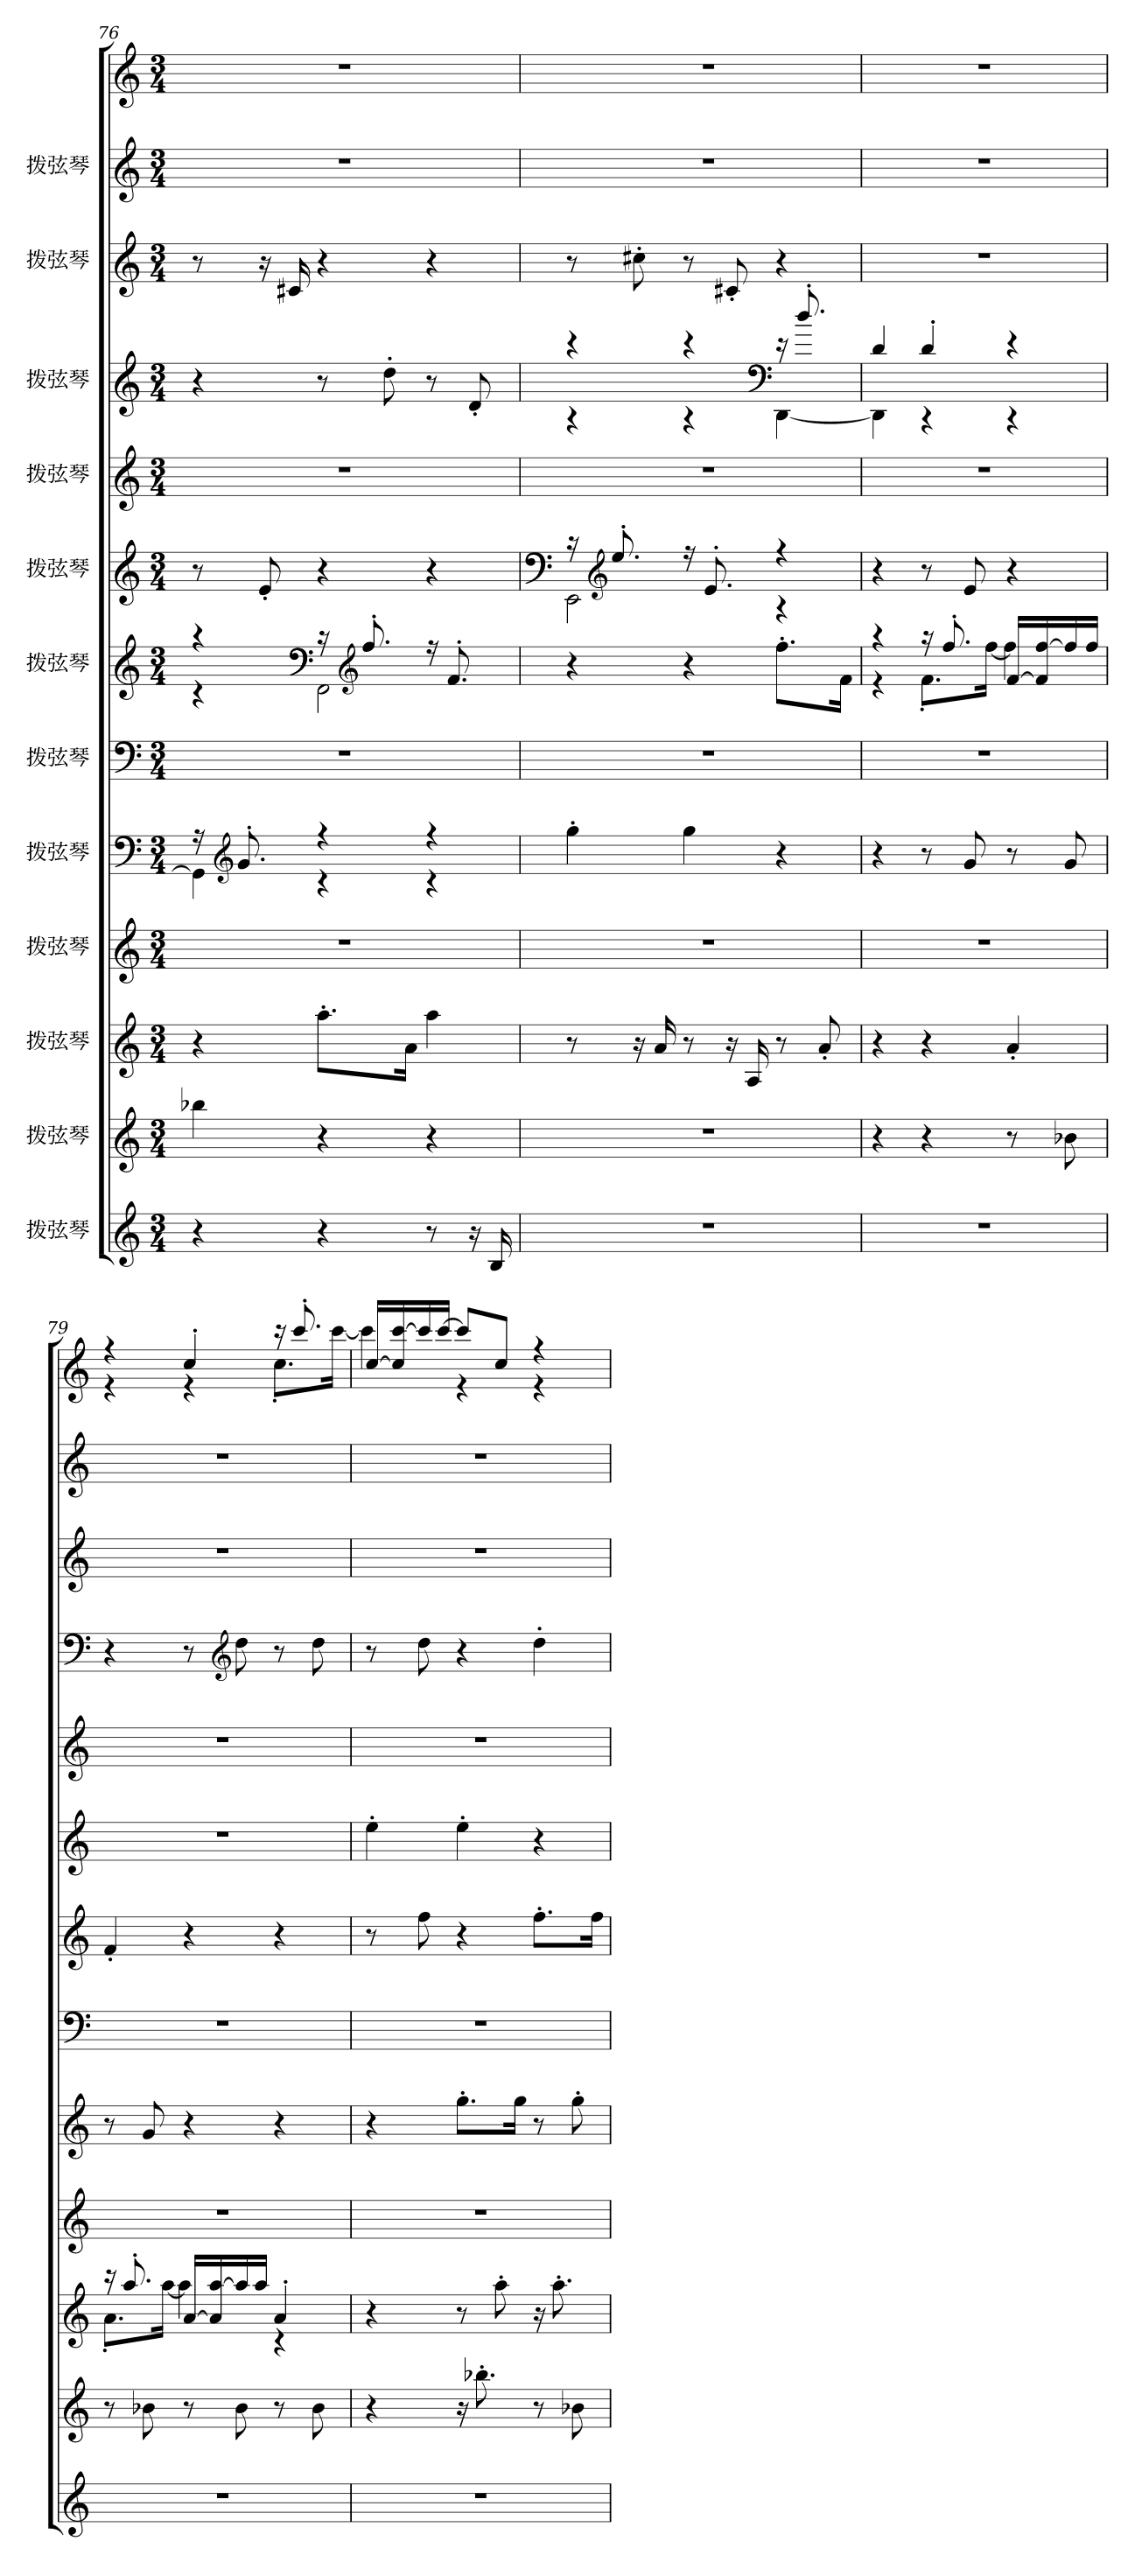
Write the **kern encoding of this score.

**kern	**kern	**kern	**kern	**kern	**kern	**kern	**kern	**kern	**kern	**kern	**kern	**kern
*part12	*part11	*part10	*part9	*part8	*part7	*part6	*part5	*part4	*part3	*part2	*part1	*part1
*staff13	*staff12	*staff11	*staff10	*staff9	*staff8	*staff7	*staff6	*staff5	*staff4	*staff3	*staff2	*staff1
*I"拨弦琴	*I"拨弦琴	*I"拨弦琴	*I"拨弦琴	*I"拨弦琴	*I"拨弦琴	*I"拨弦琴	*I"拨弦琴	*I"拨弦琴	*I"拨弦琴	*I"拨弦琴	*I"拨弦琴	*
!!LO:PB:g=z
*clefG2	*clefG2	*clefG2	*clefG2	*clefF4	*clefF4	*clefG2	*clefG2	*clefG2	*clefG2	*clefG2	*clefG2	*clefG2
*k[]	*k[]	*k[]	*k[]	*k[]	*k[]	*k[]	*k[]	*k[]	*k[]	*k[]	*k[]	*k[]
*M3/4	*M3/4	*M3/4	*M3/4	*M3/4	*M3/4	*M3/4	*M3/4	*M3/4	*M3/4	*M3/4	*M3/4	*M3/4
=76	=76	=76	=76	=76	=76	=76	=76	=76	=76	=76	=76	=76
*	*	*	*	*^	*	*^	*	*	*	*	*	*
4r	4bb-X\	4r	2.r	16r	4GG\]	2.r	4r	4r	8r	2.r	4r	8r	2.r	2.r
*	*	*	*	*clefG2	*	*	*	*	*	*	*	*	*	*
.	.	.	.	8.g'/	.	.	.	.	.	.	.	.	.	.
.	.	.	.	.	.	.	.	.	8e'/	.	.	16r	.	.
.	.	.	.	.	.	.	.	.	.	.	.	16c#X/	.	.
*	*	*	*	*	*	*	*clefF4	*	*	*	*	*	*	*
4r	4r	8.aa'\L	.	4r	4r	.	16r	2FF\	4r	.	8r	4r	.	.
*	*	*	*	*	*	*	*clefG2	*	*	*	*	*	*	*
.	.	.	.	.	.	.	8.ff'/	.	.	.	.	.	.	.
.	.	.	.	.	.	.	.	.	.	.	8dd'\	.	.	.
.	.	16a\Jk	.	.	.	.	.	.	.	.	.	.	.	.
8r	4r	4aa\	.	4r	4r	.	16r	.	4r	.	8r	4r	.	.
.	.	.	.	.	.	.	8.f'/	.	.	.	.	.	.	.
16r	.	.	.	.	.	.	.	.	.	.	8d'/	.	.	.
16B/	.	.	.	.	.	.	.	.	.	.	.	.	.	.
*	*	*	*	*v	*v	*	*v	*v	*	*	*	*	*	*
=77	=77	=77	=77	=77	=77	=77	=77	=77	=77	=77	=77	=77
*	*	*	*	*	*	*	*clefF4	*	*	*	*	*
*	*	*	*	*	*	*	*^	*	*^	*	*	*
2.r	2.r	8r	2.r	4gg'\	2.r	4r	16r	2EE\	2.r	4r	4r	8r	2.r	2.r
*	*	*	*	*	*	*	*clefG2	*	*	*	*	*	*	*
.	.	.	.	.	.	.	8.ee'/	.	.	.	.	.	.	.
.	.	16r	.	.	.	.	.	.	.	.	.	8cc#X'\	.	.
.	.	16a/	.	.	.	.	.	.	.	.	.	.	.	.
.	.	8r	.	4gg\	.	4r	16r	.	.	4r	4r	8r	.	.
.	.	.	.	.	.	.	8.e'/	.	.	.	.	.	.	.
.	.	16r	.	.	.	.	.	.	.	.	.	8c#X'/	.	.
.	.	16A/	.	.	.	.	.	.	.	.	.	.	.	.
*	*	*	*	*	*	*	*	*	*	*clefF4	*	*	*	*
.	.	8r	.	4r	.	8.ff'\L	4r	4r	.	16r	[4DD\	4r	.	.
.	.	.	.	.	.	.	.	.	.	8.dd'/	.	.	.	.
.	.	8a'/	.	.	.	.	.	.	.	.	.	.	.	.
.	.	.	.	.	.	16f\Jk	.	.	.	.	.	.	.	.
*	*	*	*	*	*	*	*v	*v	*	*	*	*	*	*
=78	=78	=78	=78	=78	=78	=78	=78	=78	=78	=78	=78	=78	=78
*	*	*	*	*	*	*^	*	*	*	*	*	*	*
2.r	4r	4r	2.r	4r	2.r	4r	4r	4r	2.r	4d/	4DD\]	2.r	2.r	2.r
.	4r	4r	.	8r	.	16r	8.f'\L	8r	.	4d'/	4r	.	.	.
.	.	.	.	.	.	8.ff'/	.	.	.	.	.	.	.	.
.	.	.	.	8g/	.	.	.	8e/	.	.	.	.	.	.
.	.	.	.	.	.	.	[16ff\Jk	.	.	.	.	.	.	.
.	8r	4a'/	.	8r	.	[16f/LL	4ff\]	4r	.	4r	4r	.	.	.
.	.	.	.	.	.	16f/] [16ff/	.	.	.	.	.	.	.	.
.	8b-X\	.	.	8g/	.	16ff/]	.	.	.	.	.	.	.	.
.	.	.	.	.	.	16ff/JJ	.	.	.	.	.	.	.	.
*	*	*	*	*	*	*v	*v	*	*	*v	*v	*	*	*
!!LO:PB:g=z
=79	=79	=79	=79	=79	=79	=79	=79	=79	=79	=79	=79	=79
*	*	*^	*	*	*	*	*	*	*	*	*	*^
2.r	8r	16r	8.a'\L	2.r	8r	2.r	4f'/	2.r	2.r	4r	2.r	2.r	4r	4r
.	.	8.aa'/	.	.	.	.	.	.	.	.	.	.	.	.
.	8b-X\	.	.	.	8g/	.	.	.	.	.	.	.	.	.
.	.	.	[16aa\Jk	.	.	.	.	.	.	.	.	.	.	.
.	8r	[16a/LL	4aa\]	.	4r	.	4r	.	.	8r	.	.	4cc'/	4r
.	.	16a/] [16aa/	.	.	.	.	.	.	.	.	.	.	.	.
*	*	*	*	*	*	*	*	*	*	*clefG2	*	*	*	*
.	8b-\	16aa/]	.	.	.	.	.	.	.	8dd\	.	.	.	.
.	.	16aa/JJ	.	.	.	.	.	.	.	.	.	.	.	.
.	8r	4a'/	4r	.	4r	.	4r	.	.	8r	.	.	16r	8.cc'\L
.	.	.	.	.	.	.	.	.	.	.	.	.	8.ccc'/	.
.	8b-\	.	.	.	.	.	.	.	.	8dd\	.	.	.	.
.	.	.	.	.	.	.	.	.	.	.	.	.	.	[16ccc\Jk
*	*	*v	*v	*	*	*	*	*	*	*	*	*	*	*
=80	=80	=80	=80	=80	=80	=80	=80	=80	=80	=80	=80	=80	=80
2.r	4r	4r	2.r	4r	2.r	8r	4ee'\	2.r	8r	2.r	2.r	[16cc/LL	4ccc\]
.	.	.	.	.	.	.	.	.	.	.	.	16cc/] [16ccc/	.
.	.	.	.	.	.	8ff\	.	.	8dd\	.	.	16ccc/]	.
.	.	.	.	.	.	.	.	.	.	.	.	[16ccc/JJ	.
.	16r	8r	.	8.gg'\L	.	4r	4ee'\	.	4r	.	.	8ccc/L]	4r
.	8.bb-X'\	.	.	.	.	.	.	.	.	.	.	.	.
.	.	8aa'\	.	.	.	.	.	.	.	.	.	8cc/J	.
.	.	.	.	16gg\Jk	.	.	.	.	.	.	.	.	.
.	8r	16r	.	8r	.	8.ff'\L	4r	.	4dd'\	.	.	4r	4r
.	.	8.aa'\	.	.	.	.	.	.	.	.	.	.	.
.	8b-X\	.	.	8gg'\	.	.	.	.	.	.	.	.	.
.	.	.	.	.	.	16ff\Jk	.	.	.	.	.	.	.
*	*	*	*	*	*	*	*	*	*	*	*	*v	*v
=	=	=	=	=	=	=	=	=	=	=	=	=
*-	*-	*-	*-	*-	*-	*-	*-	*-	*-	*-	*-	*-
